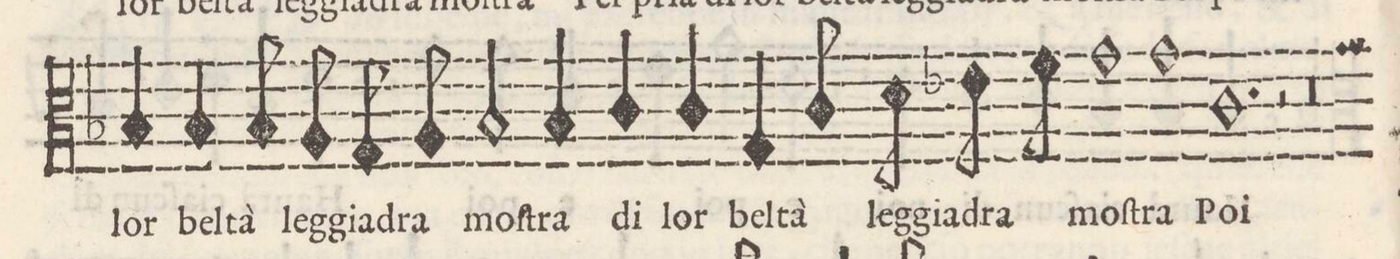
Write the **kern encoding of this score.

**kern	**text
*I"SESTO	*
*clefC3	*
*k[b-]	*
*met(c)	*
*M4/4	*
4B-/	lor
4B-/	bel-
8B-/	-ta
8A/	leg-
8G/	-gia-
8A/	-dra
=47-	=47-
2B-/	mo-
4B-/	ſtra
4c/	di
=48-	=48-
4c/	lor
4G/	bel-
8c/	-ta
8d\	leg-
8e-X\	-gia-
8f\	-dra
=49-	=49-
1g	mo-
=50-	=50-
1g	ſtra
=51-	=51-
1.c	Poi
=52-	=52-
2r	.
=53-	=53-
1r	.
=54-	=54-
1r	.
=55-	=55-
*-	*-
